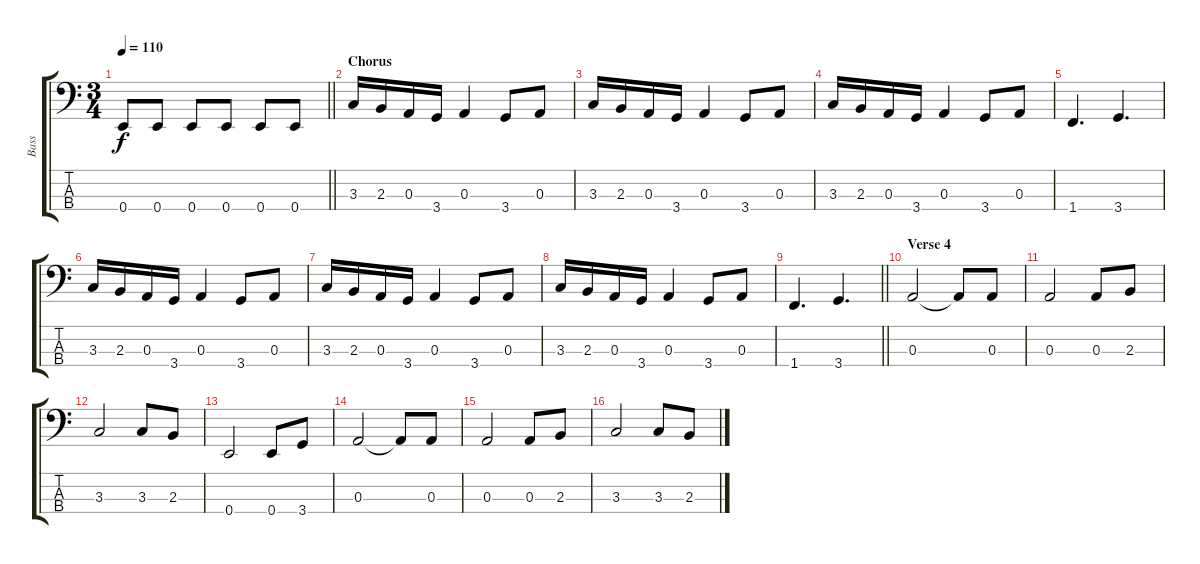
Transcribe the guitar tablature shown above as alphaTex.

\track ("Bass" "Bass") {instrument electricbasspick}
\staff {score tabs}
\tuning (G2 D2 A1 E1) {hide}
\ts (3 4)
\tempo 110
\clef f4
\barLineRight lightlight
\ks c
0.4.8{dy f} 0.4.8 0.4.8 0.4.8 0.4.8 0.4.8 |
\section ("" "Chorus")
3.3.16 2.3.16 0.3.16 3.4.16 0.3.4 3.4.8 0.3.8 |
3.3.16 2.3.16 0.3.16 3.4.16 0.3.4 3.4.8 0.3.8 |
3.3.16 2.3.16 0.3.16 3.4.16 0.3.4 3.4.8 0.3.8 |
1.4.4{d} 3.4.4{d} |
3.3.16 2.3.16 0.3.16 3.4.16 0.3.4 3.4.8 0.3.8 |
3.3.16 2.3.16 0.3.16 3.4.16 0.3.4 3.4.8 0.3.8 |
3.3.16 2.3.16 0.3.16 3.4.16 0.3.4 3.4.8 0.3.8 |
\barLineRight lightlight
1.4.4{d} 3.4.4{d} |
\section ("" "Verse 4")
0.3.2 0.3{t}.8 0.3.8 |
0.3.2 0.3.8 2.3.8 |
3.3.2 3.3.8 2.3.8 |
0.4.2 0.4.8 3.4.8 |
0.3.2 0.3{t}.8 0.3.8 |
0.3.2 0.3.8 2.3.8 |
3.3.2 3.3.8 2.3.8
